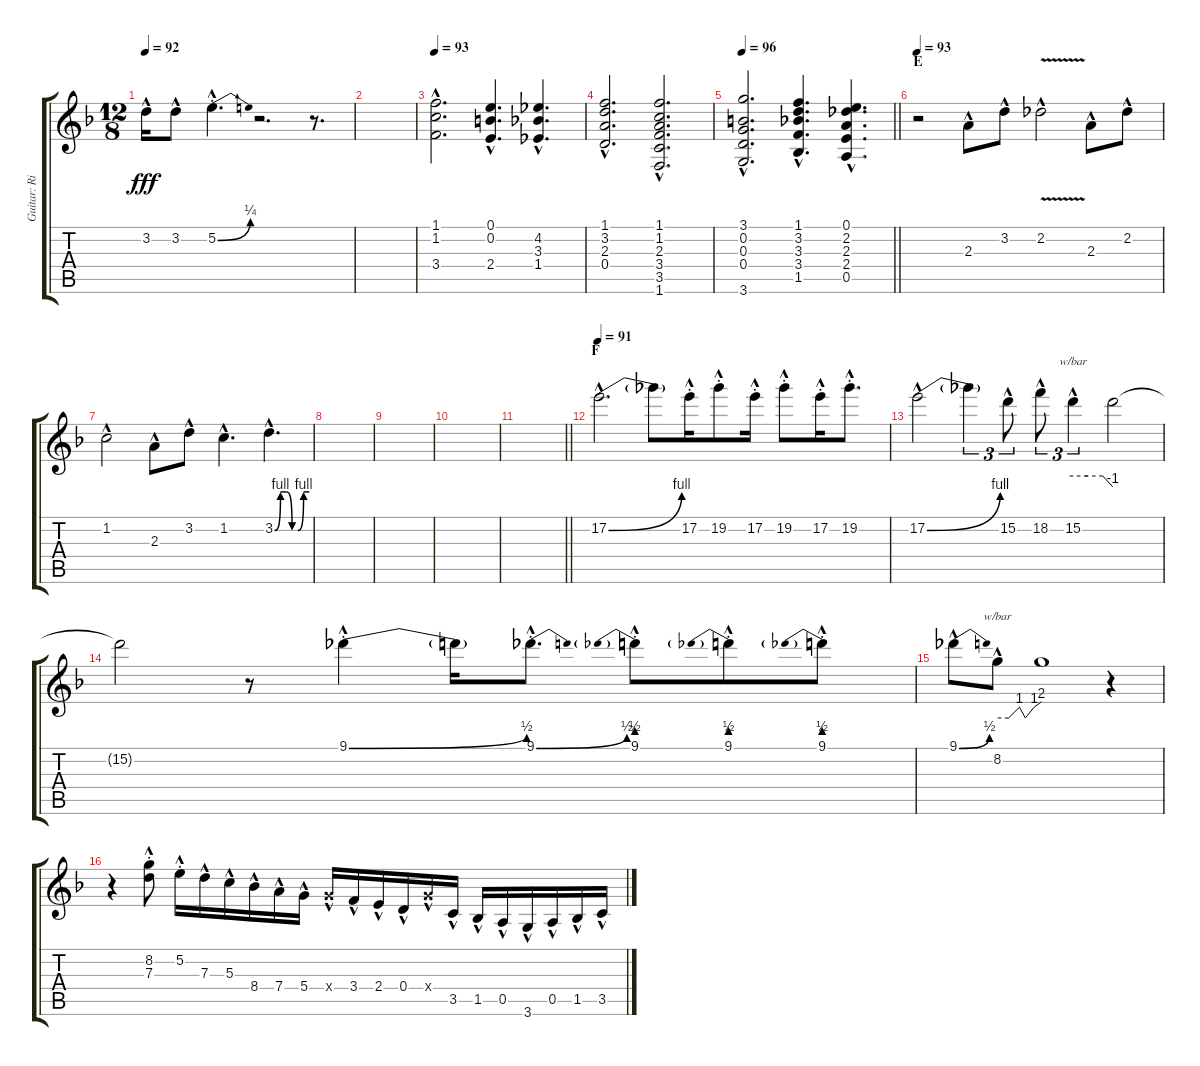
\track ("Guitar: Rik" "Guitar: Ri") {instrument overdrivenguitar}
\staff {score tabs}
\tuning (E4 B3 G3 D3 A2 E2) {hide}
\ts (12 8)
\tempo 92
\clef g2
\ks f
3.2{hac}.16{dy fff} 3.2{hac}.8 5.2{be (bend 0 0 60 1) hac st}.4{d} r.2{d} r.8{d} |
|
\tempo 93
(1.1{hac} 1.2{hac} 3.4{hac}).2{d} (0.1{hac} 0.2{hac} 2.4{hac}).4{d} (4.2{hac} 3.3{hac} 1.4{hac}).4{d} |
(1.1{hac} 3.2{hac} 2.3{hac} 0.4{hac}).2{d} (1.1{hac} 1.2{hac} 2.3{hac} 3.4{hac} 3.5{hac} 1.6{hac}).2{d} |
\tempo 96
\barLineRight lightlight
(3.1{hac} 0.2{hac} 0.3{hac} 0.4{hac} 3.6{hac}).2{d} (1.1{hac} 3.2{hac} 3.3{hac} 3.4{hac} 1.5{hac}).4{d} (0.1{hac} 2.2{hac} 2.3{hac} 2.4{hac} 0.5{hac}).4{d} |
\section ("" "E")
\tempo 93
r.2 2.3{hac}.8 3.2{hac}.8 2.2{v hac}.2 2.3{hac}.8 2.2{hac}.8 |
1.2{hac}.2 2.3{hac}.8 3.2{hac}.8 1.2{hac}.4{d} 3.2{be (custom 0 0 10 4 20 4 30 0 40 0 50 4 60 4) hac}.4{d} |
|
|
|
\barLineRight lightlight
|
\section ("" "F")
\tempo 91
17.2{be (bend 0 0 60 4) hac}.2{d} 17.2{t}.8 17.2{hac st}.16 19.2{hac st}.8 17.2{hac st}.16 19.2{hac st}.8 17.2{hac st}.16 19.2{hac st}.8{d} |
17.2{be (bend 0 0 60 4) hac}.2 17.2{t}.4{tu (3 2)} 15.2{hac}.8{tu (3 2)} 18.2{hac}.8{tu (3 2)} 15.2{hac}.4{tu (3 2) tbe (custom default 0 0 22 0 45 0 60 -4)} 15.2{t}.2 |
15.2{t}.2 r.8 9.1{be (bend 0 0 60 2) hac st}.4 9.1{t}.16 9.1{be (bend 0 0 60 2) hac st}.8{d} 9.1{be (prebend 0 2 60 2) hac st}.8 9.1{be (prebend 0 2 60 2) hac st}.8 9.1{be (prebend 0 2 60 2) hac st}.8 |
9.1{be (bend 0 0 60 2) hac}.8 8.2{hac}.8{tbe (custom default 0 0 15 0 30 4 38 0 50 4 60 8)} 8.2{t}.1 r.4 |
r.4 (8.2{hac st} 7.3{hac st}).8 5.2{hac st}.16 7.3{hac}.16 5.3{hac}.16 8.4{hac}.16 7.4{hac}.16 5.4{hac}.16 5.4{hac x}.16 3.4{hac}.16 2.4{hac}.16 0.4{hac}.16 5.4{hac x}.16 3.5{hac}.16 1.5{hac}.16 0.5{hac}.16 3.6{hac}.16 0.5{hac}.16 1.5{hac}.16 3.5{hac}.16
